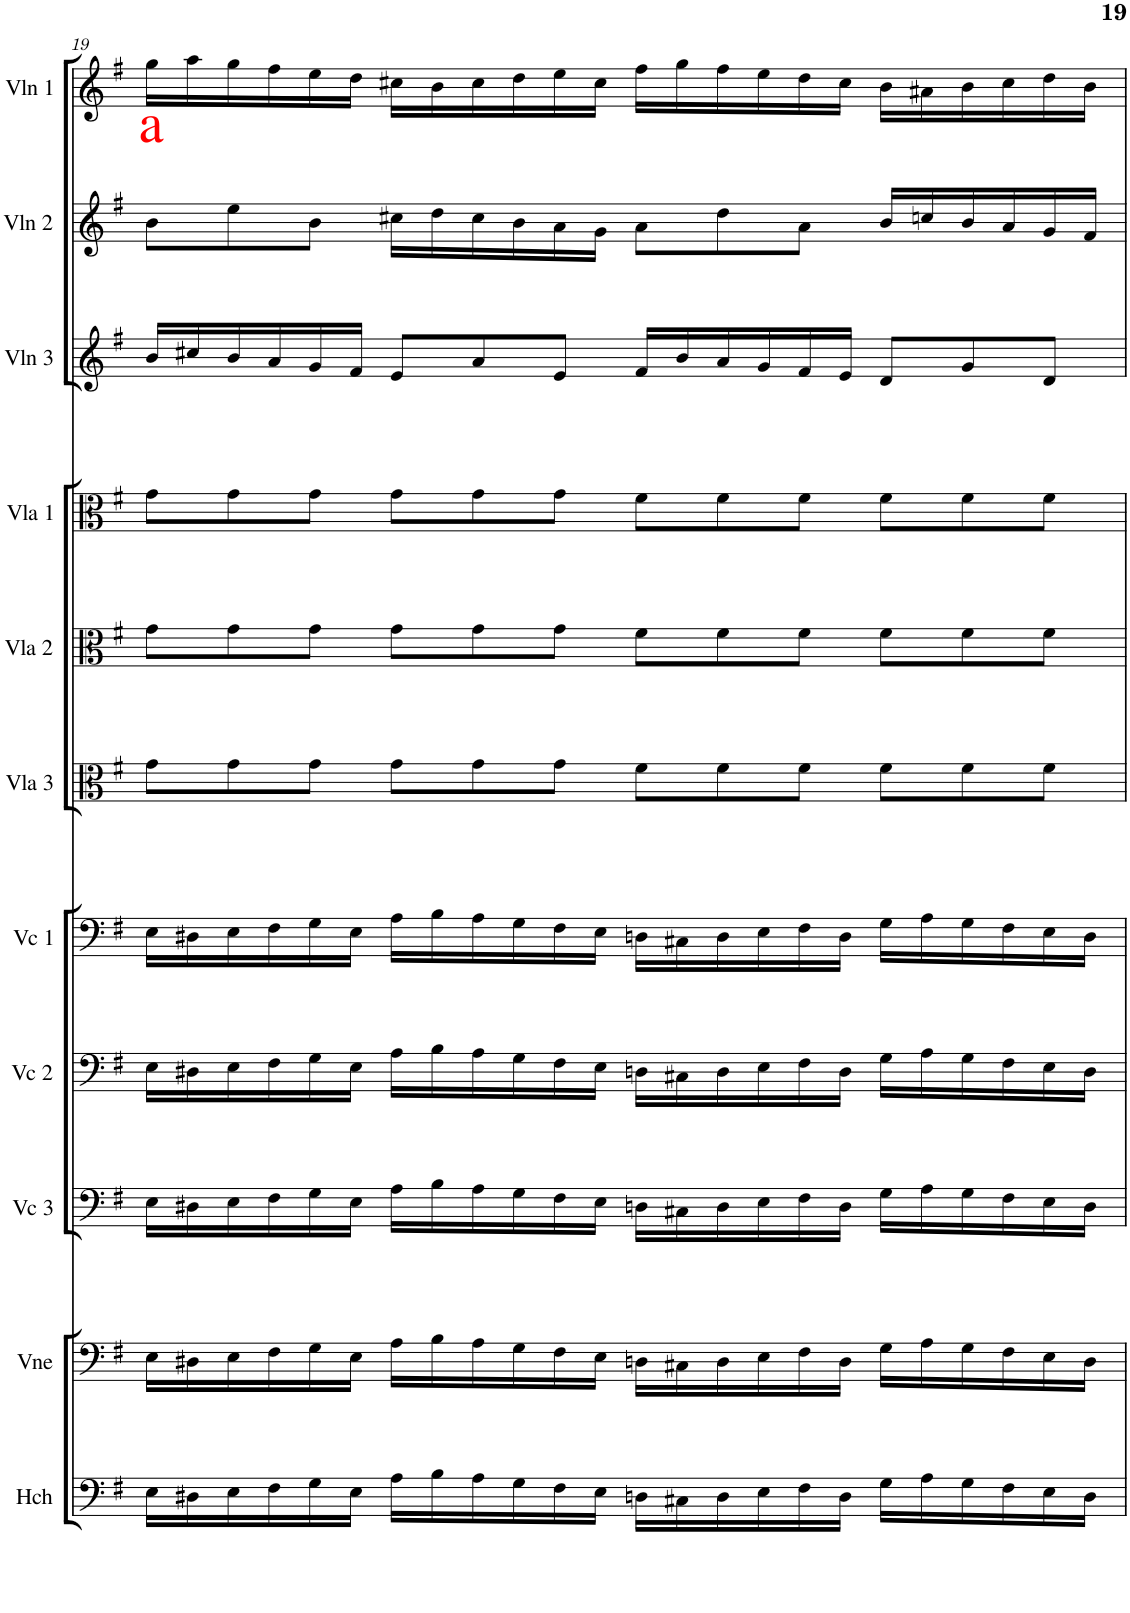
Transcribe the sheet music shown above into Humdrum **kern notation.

**kern	**kern	**kern	**kern	**kern	**kern	**kern	**kern	**kern	**kern	**kern	**text
*part11	*part10	*part9	*part8	*part7	*part6	*part5	*part4	*part3	*part2	*part1	*part1
*staff11	*staff10	*staff9	*staff8	*staff7	*staff6	*staff5	*staff4	*staff3	*staff2	*staff1	*staff1
*I"Harpsichord	*I"Violone	*I"Violoncello 3	*I"Violoncello 2	*I"Violoncello 1	*I"Viola 3	*I"Viola 2	*I"Viola 1	*I"Violin 3	*I"Violin 2	*I"Violin 1	*
*I'Hch	*I'Vne	*I'Vc 3	*I'Vc 2	*I'Vc 1	*I'Vla 3	*I'Vla 2	*I'Vla 1	*I'Vln 3	*I'Vln 2	*I'Vln 1	*
!!LO:PB:g=z
*clefF4	*clefF4	*clefF4	*clefF4	*clefF4	*clefC3	*clefC3	*clefC3	*clefG2	*clefG2	*clefG2	*
*	*Trd7c12	*	*	*	*	*	*	*	*	*	*
*k[f#]	*k[f#]	*k[f#]	*k[f#]	*k[f#]	*k[f#]	*k[f#]	*k[f#]	*k[f#]	*k[f#]	*k[f#]	*
*M12/8	*M12/8	*M12/8	*M12/8	*M12/8	*M12/8	*M12/8	*M12/8	*M12/8	*M12/8	*M12/8	*
=19	=19	=19	=19	=19	=19	=19	=19	=19	=19	=19	=19
!	!	!	!	!	!	!	!	!	!	!	!LO:LY:b:color=#FF0000
16E\LL	16E\LL	16E\LL	16E\LL	16E\LL	8g\L	8g\L	8g\L	16b/LL	8b\L	16gg\LL	a
16D#X\	16D#X\	16D#X\	16D#X\	16D#X\	.	.	.	16cc#X/	.	16aa\	.
16E\	16E\	16E\	16E\	16E\	8g\	8g\	8g\	16b/	8ee\	16gg\	.
16F#\	16F#\	16F#\	16F#\	16F#\	.	.	.	16a/	.	16ff#\	.
16G\	16G\	16G\	16G\	16G\	8g\J	8g\J	8g\J	16g/	8b\J	16ee\	.
16E\JJ	16E\JJ	16E\JJ	16E\JJ	16E\JJ	.	.	.	16f#/JJ	.	16dd\JJ	.
16A\LL	16A\LL	16A\LL	16A\LL	16A\LL	8g\L	8g\L	8g\L	8e/L	16cc#X\LL	16cc#X\LL	.
16B\	16B\	16B\	16B\	16B\	.	.	.	.	16dd\	16b\	.
16A\	16A\	16A\	16A\	16A\	8g\	8g\	8g\	8a/	16cc#\	16cc#\	.
16G\	16G\	16G\	16G\	16G\	.	.	.	.	16b\	16dd\	.
16F#\	16F#\	16F#\	16F#\	16F#\	8g\J	8g\J	8g\J	8e/J	16a\	16ee\	.
16E\JJ	16E\JJ	16E\JJ	16E\JJ	16E\JJ	.	.	.	.	16g\JJ	16cc#\JJ	.
16Dn\LL	16Dn\LL	16Dn\LL	16Dn\LL	16Dn\LL	8f#\L	8f#\L	8f#\L	16f#/LL	8a\L	16ff#\LL	.
16C#X\	16C#X\	16C#X\	16C#X\	16C#X\	.	.	.	16b/	.	16gg\	.
16D\	16D\	16D\	16D\	16D\	8f#\	8f#\	8f#\	16a/	8dd\	16ff#\	.
16E\	16E\	16E\	16E\	16E\	.	.	.	16g/	.	16ee\	.
16F#\	16F#\	16F#\	16F#\	16F#\	8f#\J	8f#\J	8f#\J	16f#/	8a\J	16dd\	.
16D\JJ	16D\JJ	16D\JJ	16D\JJ	16D\JJ	.	.	.	16e/JJ	.	16cc#\JJ	.
16G\LL	16G\LL	16G\LL	16G\LL	16G\LL	8f#\L	8f#\L	8f#\L	8d/L	16b/LL	16b\LL	.
16A\	16A\	16A\	16A\	16A\	.	.	.	.	16ccn/	16a#X\	.
16G\	16G\	16G\	16G\	16G\	8f#\	8f#\	8f#\	8g/	16b/	16b\	.
16F#\	16F#\	16F#\	16F#\	16F#\	.	.	.	.	16a/	16cc#\	.
16E\	16E\	16E\	16E\	16E\	8f#\J	8f#\J	8f#\J	8d/J	16g/	16dd\	.
16D\JJ	16D\JJ	16D\JJ	16D\JJ	16D\JJ	.	.	.	.	16f#/JJ	16b\JJ	.
=	=	=	=	=	=	=	=	=	=	=	=
*-	*-	*-	*-	*-	*-	*-	*-	*-	*-	*-	*-
